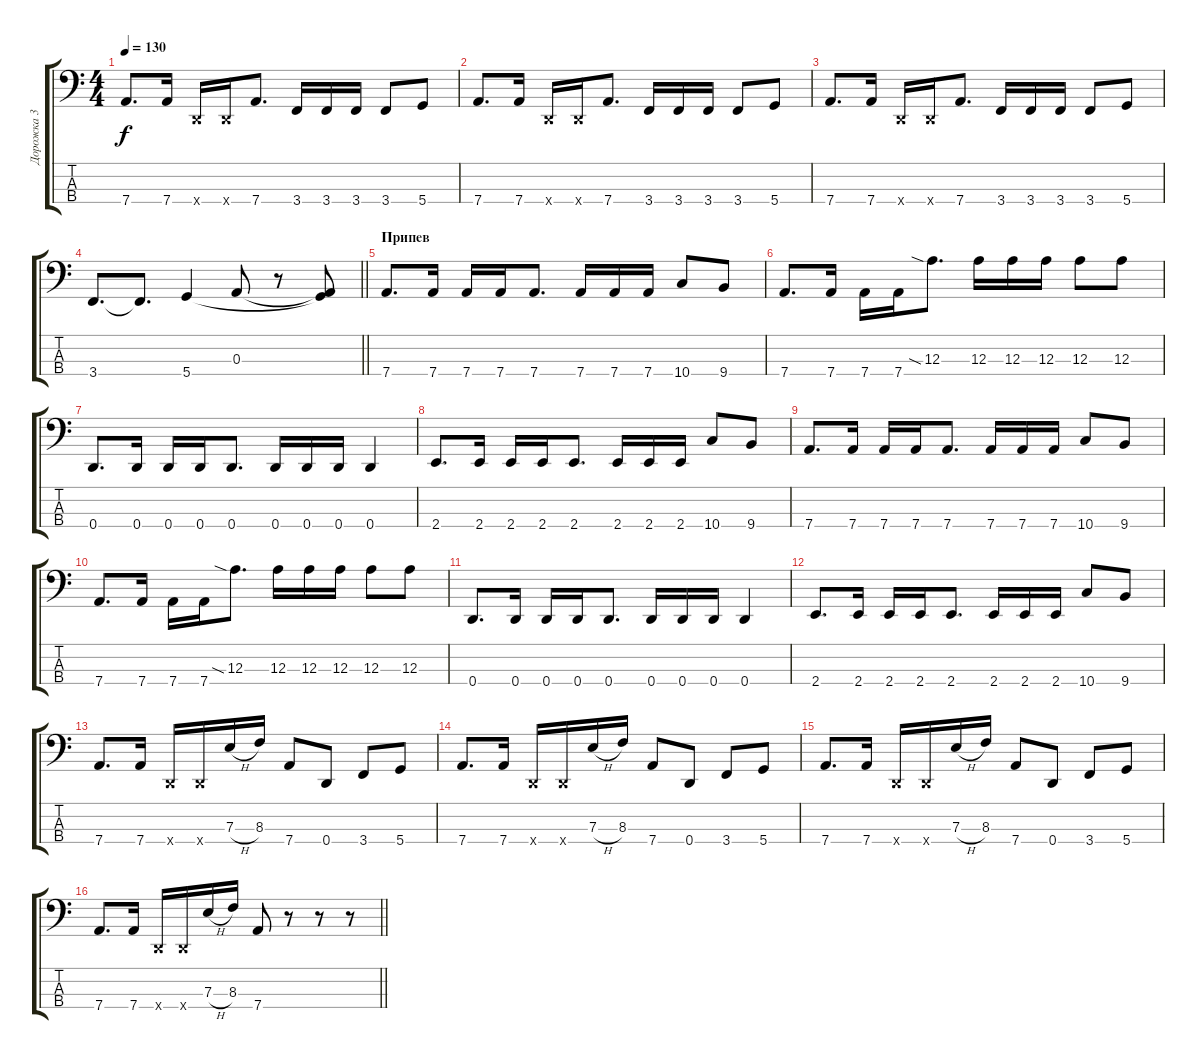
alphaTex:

\track ("Дорожка 3" "Дорожка 3") {instrument slapbass1}
\staff {score tabs}
\tuning (G2 D2 A1 D1) {hide}
\ts (4 4)
\tempo 130
\clef f4
\ks c
7.4.8{d dy f} 7.4.16 0.4{x}.16 0.4{x}.16 7.4.8{d} 3.4.16 3.4.16 3.4.16 3.4.8 5.4.8 |
7.4.8{d} 7.4.16 0.4{x}.16 0.4{x}.16 7.4.8{d} 3.4.16 3.4.16 3.4.16 3.4.8 5.4.8 |
7.4.8{d} 7.4.16 0.4{x}.16 0.4{x}.16 7.4.8{d} 3.4.16 3.4.16 3.4.16 3.4.8 5.4.8 |
\barLineRight lightlight
3.4.8{d} 3.4{t}.8{d} 5.4.4 0.3.8 r.8 (0.3{t} 5.4{t}).8 |
\section ("" "Припев")
7.4.8{d} 7.4.16 7.4.16 7.4.16 7.4.8{d} 7.4.16 7.4.16 7.4.16 10.4.8 9.4.8 |
7.4.8{d} 7.4.16 7.4.16 7.4.16 12.3{sia}.8{d} 12.3.16 12.3.16 12.3.16 12.3.8 12.3.8 |
0.4.8{d} 0.4.16 0.4.16 0.4.16 0.4.8{d} 0.4.16 0.4.16 0.4.16 0.4.4 |
2.4.8{d} 2.4.16 2.4.16 2.4.16 2.4.8{d} 2.4.16 2.4.16 2.4.16 10.4.8 9.4.8 |
7.4.8{d} 7.4.16 7.4.16 7.4.16 7.4.8{d} 7.4.16 7.4.16 7.4.16 10.4.8 9.4.8 |
7.4.8{d} 7.4.16 7.4.16 7.4.16 12.3{sia}.8{d} 12.3.16 12.3.16 12.3.16 12.3.8 12.3.8 |
0.4.8{d} 0.4.16 0.4.16 0.4.16 0.4.8{d} 0.4.16 0.4.16 0.4.16 0.4.4 |
2.4.8{d} 2.4.16 2.4.16 2.4.16 2.4.8{d} 2.4.16 2.4.16 2.4.16 10.4.8 9.4.8 |
7.4.8{d} 7.4.16 0.4{x}.16 0.4{x}.16 7.3{h}.16 8.3.16 7.4.8 0.4.8 3.4.8 5.4.8 |
7.4.8{d} 7.4.16 0.4{x}.16 0.4{x}.16 7.3{h}.16 8.3.16 7.4.8 0.4.8 3.4.8 5.4.8 |
7.4.8{d} 7.4.16 0.4{x}.16 0.4{x}.16 7.3{h}.16 8.3.16 7.4.8 0.4.8 3.4.8 5.4.8 |
\barLineRight lightlight
7.4.8{d} 7.4.16 0.4{x}.16 0.4{x}.16 7.3{h}.16 8.3.16 7.4.8 r.8 r.8 r.8
